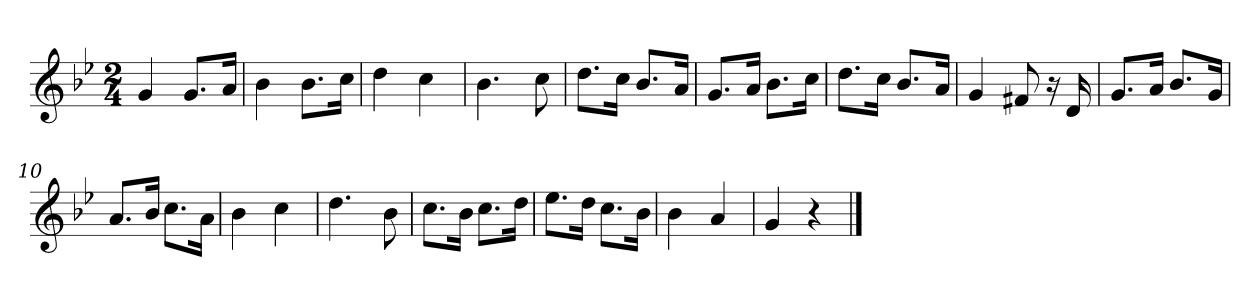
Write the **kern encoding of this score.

**kern
*part1
*staff1
*k[b-e-]
*M2/4
*MM120
=1
4g
8.gL
16aJk
=2
4b-
8.b-L
16ccJk
=3
4dd
4cc
=4
4.b-
8cc
=5
8.ddL
16ccJk
8.b-L
16aJk
=6
8.gL
16aJk
8.b-L
16ccJk
=7
8.ddL
16ccJk
8.b-L
16aJk
=8
4g
8f#X
16r
16d
=9
8.gL
16aJk
8.b-L
16gJk
=10
8.aL
16b-Jk
8.ccL
16aJk
=11
4b-
4cc
=12
4.dd
8b-
=13
8.ccL
16b-Jk
8.ccL
16ddJk
=14
8.ee-L
16ddJk
8.ccL
16b-Jk
=15
4b-
4a
=16
4g
4r
==
*-
